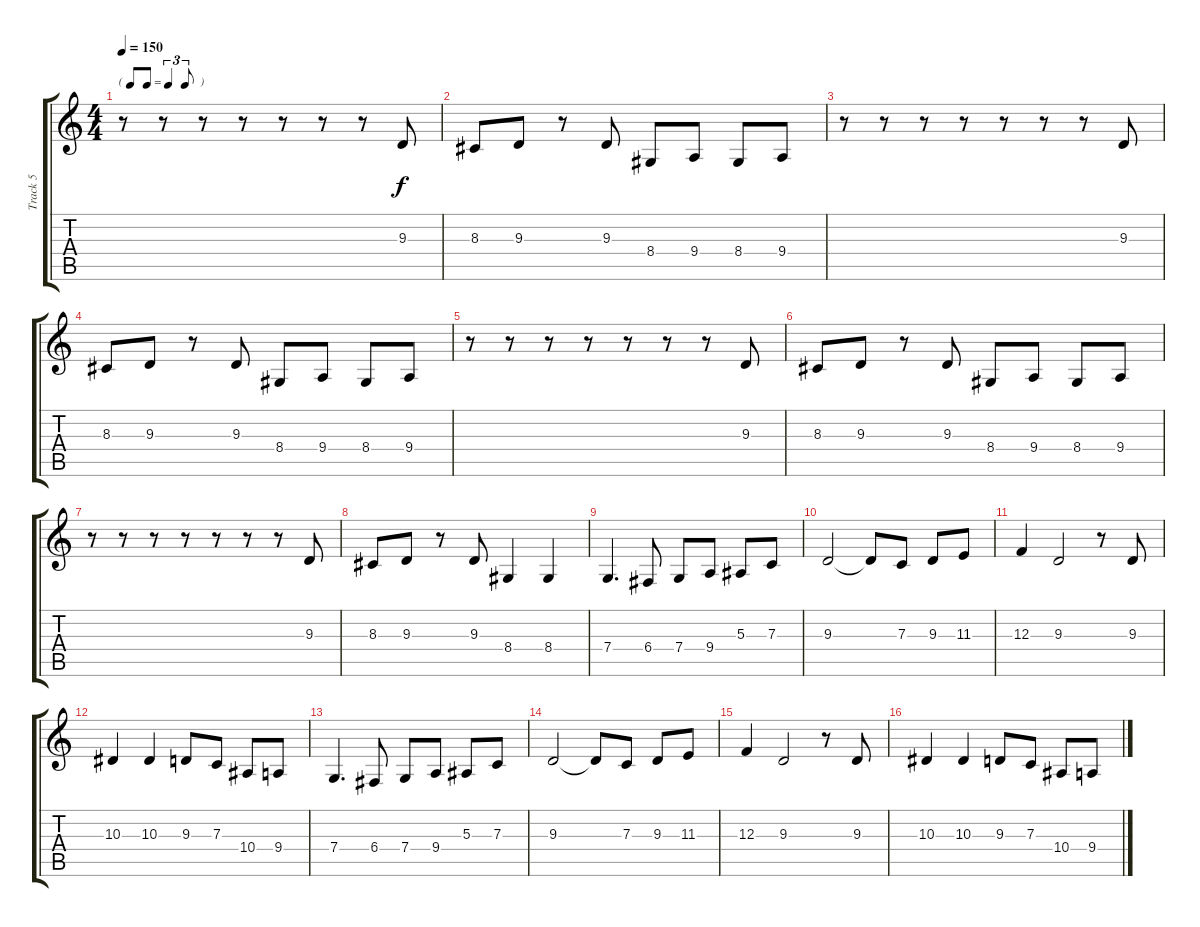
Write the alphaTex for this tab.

\track ("Track 5" "Track 5") {instrument brasssection}
\staff {score tabs}
\tuning (D4 A3 F3 C3 G2 D2) {hide}
\ts (4 4)
\tf triplet8th
\tempo 150
\clef g2
\ks c
r.8{dy f} r.8 r.8 r.8 r.8 r.8 r.8 9.3.8 |
8.3.8 9.3.8 r.8 9.3.8 8.4.8 9.4.8 8.4.8 9.4.8 |
r.8 r.8 r.8 r.8 r.8 r.8 r.8 9.3.8 |
8.3.8 9.3.8 r.8 9.3.8 8.4.8 9.4.8 8.4.8 9.4.8 |
r.8 r.8 r.8 r.8 r.8 r.8 r.8 9.3.8 |
8.3.8 9.3.8 r.8 9.3.8 8.4.8 9.4.8 8.4.8 9.4.8 |
r.8 r.8 r.8 r.8 r.8 r.8 r.8 9.3.8 |
8.3.8 9.3.8 r.8 9.3.8 8.4.4 8.4.4 |
7.4.4{d} 6.4.8 7.4.8 9.4.8 5.3.8 7.3.8 |
9.3.2 9.3{t}.8 7.3.8 9.3.8 11.3.8 |
12.3.4 9.3.2 r.8 9.3.8 |
10.3.4 10.3.4 9.3.8 7.3.8 10.4.8 9.4.8 |
7.4.4{d} 6.4.8 7.4.8 9.4.8 5.3.8 7.3.8 |
9.3.2 9.3{t}.8 7.3.8 9.3.8 11.3.8 |
12.3.4 9.3.2 r.8 9.3.8 |
10.3.4 10.3.4 9.3.8 7.3.8 10.4.8 9.4.8
